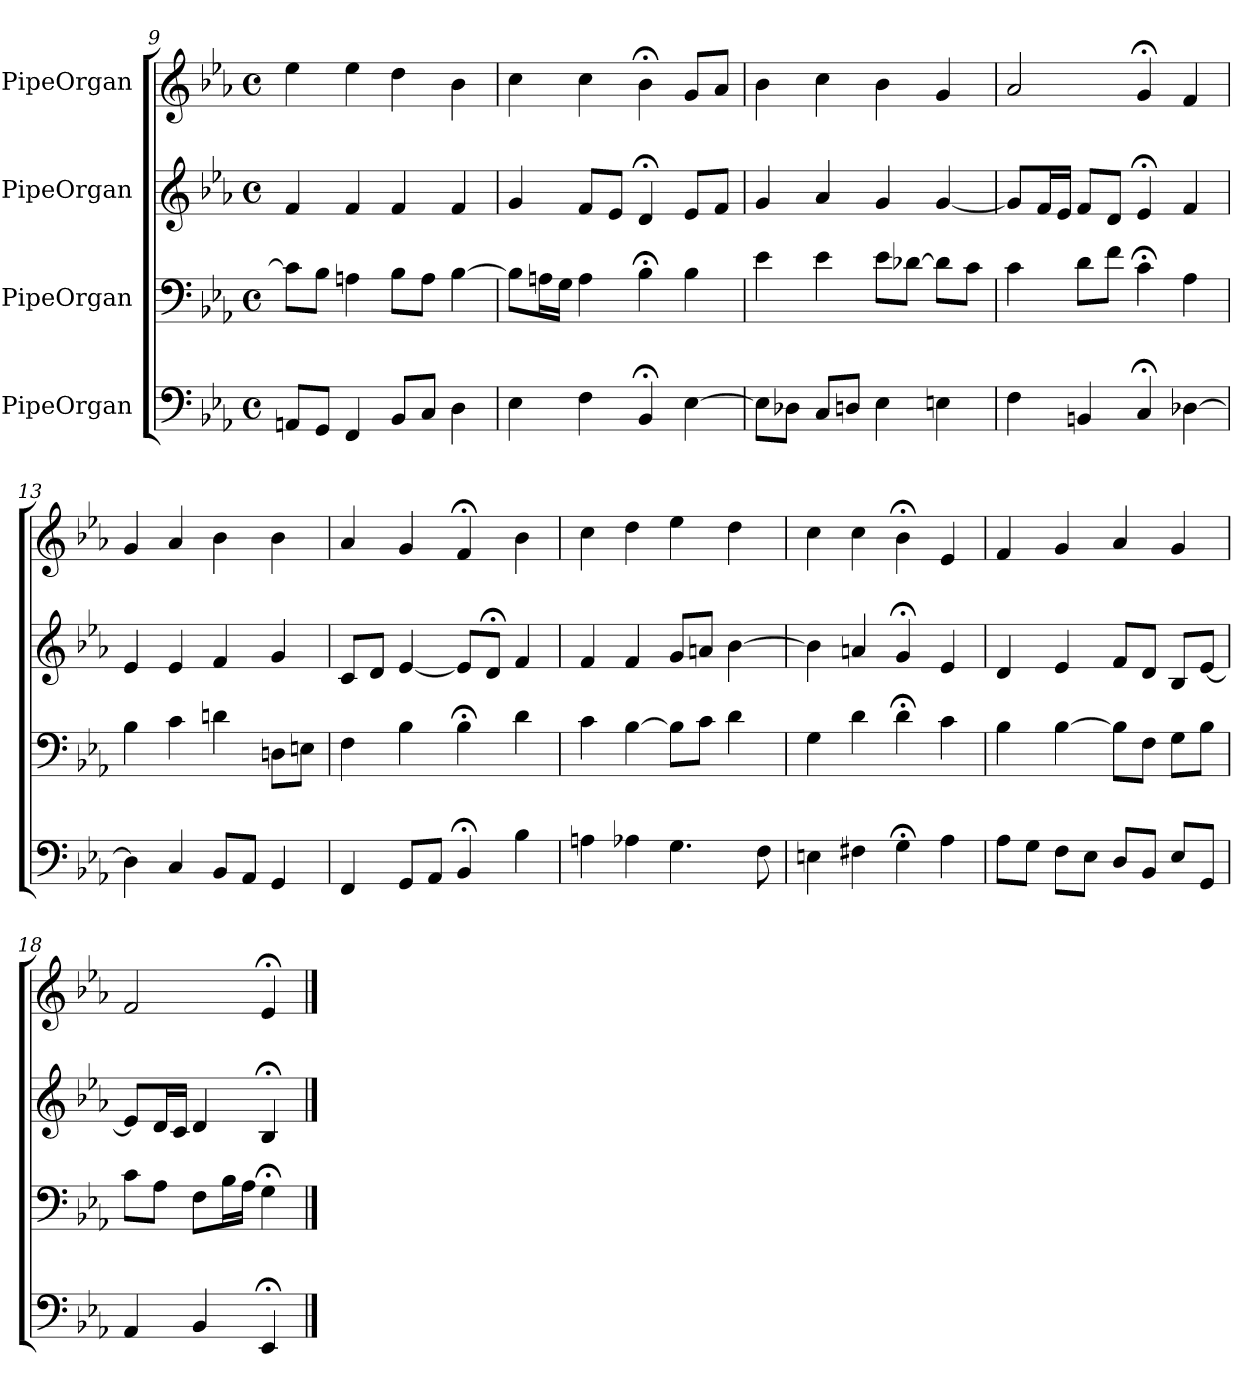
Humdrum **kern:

**kern	**kern	**kern	**kern
*part4	*part3	*part2	*part1
*staff4	*staff3	*staff2	*staff1
*I"PipeOrgan	*I"PipeOrgan	*I"PipeOrgan	*I"PipeOrgan
*k[b-e-a-]	*k[b-e-a-]	*k[b-e-a-]	*k[b-e-a-]
*E-:	*E-:	*E-:	*E-:
*M4/4	*M4/4	*M4/4	*M4/4
*met(c)	*met(c)	*met(c)	*met(c)
=9	=9	=9	=9
8AAnL	8cL]	4f	4ee-
8GGJ	8B-J	.	.
4FF	4An	4f	4ee-
8BB-L	8B-L	4f	4dd
8CJ	8AJ	.	.
4D	[4B-	4f	4b-
=10	=10	=10	=10
4E-	8B-L]	4g	4cc
.	16AnL	.	.
.	16GJJ	.	.
4F	4A	8fL	4cc
.	.	8e-J	.
4BB-;<	4B-;<	4d;<	4b-;<
[4E-	4B-	8e-L	8gL
.	.	8fJ	8a-J
=11	=11	=11	=11
8E-L]	4e-	4g	4b-
8D-XJ	.	.	.
8CL	4e-	4a-	4cc
8DnJ	.	.	.
4E-	8e-L	4g	4b-
.	[8d-XJ	.	.
4En	8d-L]	[4g	4g
.	8cJ	.	.
=12	=12	=12	=12
4F	4c	8gL]	2a-
.	.	16fL	.
.	.	16e-JJ	.
4BBn	8dL	8fL	.
.	8fJ	8dJ	.
4C;<	4c;<	4e-;<	4g;<
[4D-X	4A-	4f	4f
=13	=13	=13	=13
4D-]	4B-	4e-	4g
4C	4c	4e-	4a-
8BB-L	4dn	4f	4b-
8AA-J	.	.	.
4GG	8DnL	4g	4b-
.	8EnJ	.	.
=14	=14	=14	=14
4FF	4F	8cL	4a-
.	.	8dJ	.
8GGL	4B-	[4e-	4g
8AA-J	.	.	.
4BB-;<	4B-;<	8e-L]	4f;<
.	.	8d;<J	.
4B-	4d	4f	4b-
=15	=15	=15	=15
4An	4c	4f	4cc
4A-X	[4B-	4f	4dd
4.G	8B-L]	8gL	4ee-
.	8cJ	8anJ	.
.	4d	[4b-	4dd
8F	.	.	.
=16	=16	=16	=16
4En	4G	4b-]	4cc
4F#X	4d	4an	4cc
4G;<	4d;<	4g;<	4b-;<
4A-	4c	4e-	4e-
=17	=17	=17	=17
8A-L	4B-	4d	4f
8GJ	.	.	.
8FL	[4B-	4e-	4g
8E-J	.	.	.
8DL	8B-L]	8fL	4a-
8BB-J	8FJ	8dJ	.
8E-L	8GL	8B-L	4g
8GGJ	8B-J	[8e-J	.
=18	=18	=18	=18
4AA-	8cL	8e-L]	2f
.	8A-J	16dL	.
.	.	16cJJ	.
4BB-	8FL	4d	.
.	16B-L	.	.
.	16A-JJ	.	.
4EE-;<	4G;<	4B-;<	4e-;<
==	==	==	==
*-	*-	*-	*-
